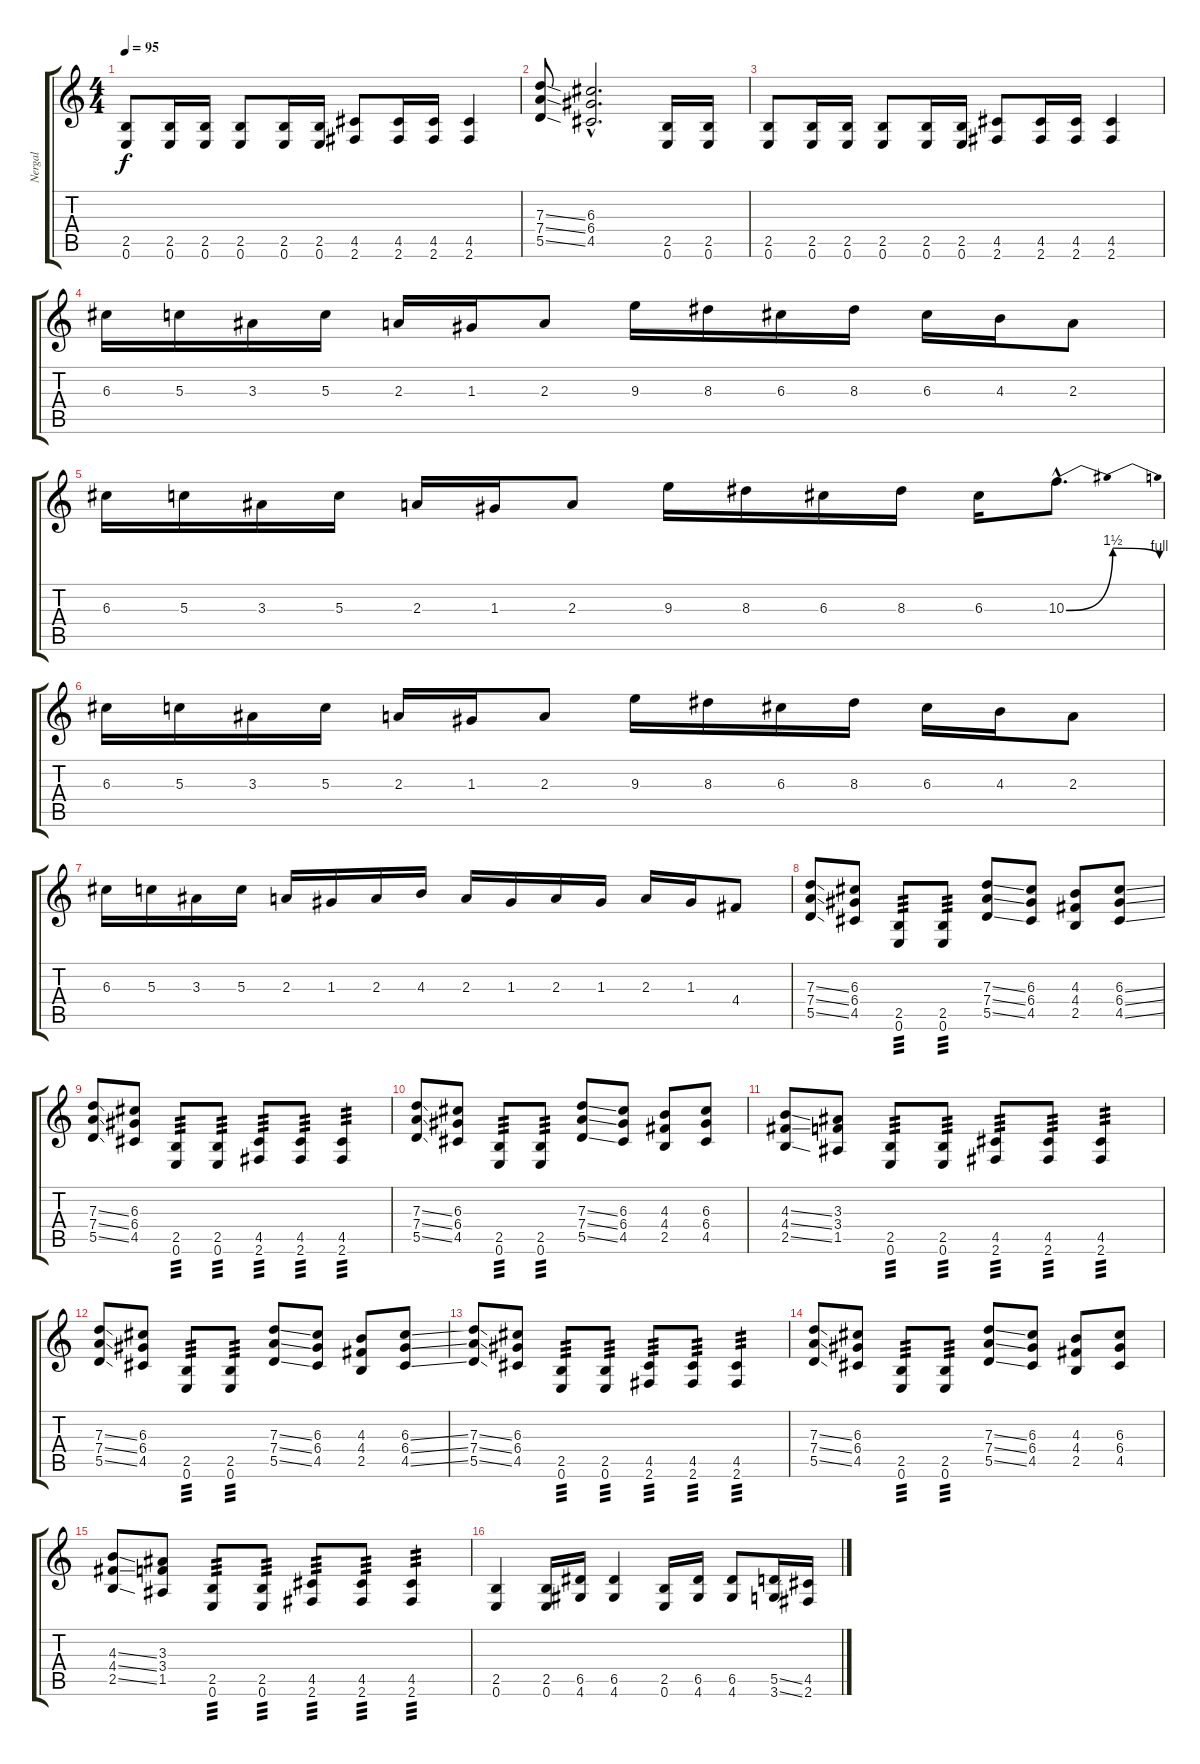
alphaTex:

\track ("Nergal" "Nergal") {instrument distortionguitar}
\staff {score tabs}
\tuning (E4 B3 G3 D3 A2 E2) {hide}
\ts (4 4)
\tempo 95
\clef g2
\ks c
(2.5 0.6).8{dy f} (2.5 0.6).16 (2.5 0.6).16 (2.5 0.6).8 (2.5 0.6).16 (2.5 0.6).16 (4.5 2.6).8 (4.5 2.6).16 (4.5 2.6).16 (4.5 2.6).4 |
(7.3{ss} 7.4{ss} 5.5{ss}).8 (6.3{hac} 6.4{hac} 4.5{hac}).2{d} (2.5 0.6).16 (2.5 0.6).16 |
(2.5 0.6).8 (2.5 0.6).16 (2.5 0.6).16 (2.5 0.6).8 (2.5 0.6).16 (2.5 0.6).16 (4.5 2.6).8 (4.5 2.6).16 (4.5 2.6).16 (4.5 2.6).4 |
6.3.16 5.3.16 3.3.16 5.3.16 2.3.16 1.3.16 2.3.8 9.3.16 8.3.16 6.3.16 8.3.16 6.3.16 4.3.16 2.3.8 |
6.3.16 5.3.16 3.3.16 5.3.16 2.3.16 1.3.16 2.3.8 9.3.16 8.3.16 6.3.16 8.3.16 6.3.16 10.3{be (bendrelease 0 0 30 6 30 6 60 4) hac}.8{d} |
6.3.16 5.3.16 3.3.16 5.3.16 2.3.16 1.3.16 2.3.8 9.3.16 8.3.16 6.3.16 8.3.16 6.3.16 4.3.16 2.3.8 |
6.3.16 5.3.16 3.3.16 5.3.16 2.3.16 1.3.16 2.3.16 4.3.16 2.3.16 1.3.16 2.3.16 1.3.16 2.3.16 1.3.16 4.4.8 |
(7.3{ss} 7.4{ss} 5.5{ss}).8{instrument distortionguitar} (6.3 6.4 4.5).8 (2.5 0.6).8{tp 3} (2.5 0.6).8{tp 3} (7.3{ss} 7.4{ss} 5.5{ss}).8 (6.3 6.4 4.5).8 (4.3 4.4 2.5).8 (6.3{ss} 6.4{ss} 4.5{ss}).8 |
(7.3{ss} 7.4{ss} 5.5{ss}).8 (6.3 6.4 4.5).8 (2.5 0.6).8{tp 3} (2.5 0.6).8{tp 3} (4.5 2.6).8{tp 3} (4.5 2.6).8{tp 3} (4.5 2.6).4{tp 3} |
(7.3{ss} 7.4{ss} 5.5{ss}).8 (6.3 6.4 4.5).8 (2.5 0.6).8{tp 3} (2.5 0.6).8{tp 3} (7.3{ss} 7.4{ss} 5.5{ss}).8 (6.3 6.4 4.5).8 (4.3 4.4 2.5).8 (6.3 6.4 4.5).8 |
(4.3{ss} 4.4{ss} 2.5{ss}).8 (3.3 3.4 1.5).8 (2.5 0.6).8{tp 3} (2.5 0.6).8{tp 3} (4.5 2.6).8{tp 3} (4.5 2.6).8{tp 3} (4.5 2.6).4{tp 3} |
(7.3{ss} 7.4{ss} 5.5{ss}).8{instrument distortionguitar} (6.3 6.4 4.5).8 (2.5 0.6).8{tp 3} (2.5 0.6).8{tp 3} (7.3{ss} 7.4{ss} 5.5{ss}).8 (6.3 6.4 4.5).8 (4.3 4.4 2.5).8 (6.3{ss} 6.4{ss} 4.5{ss}).8 |
(7.3{ss} 7.4{ss} 5.5{ss}).8 (6.3 6.4 4.5).8 (2.5 0.6).8{tp 3} (2.5 0.6).8{tp 3} (4.5 2.6).8{tp 3} (4.5 2.6).8{tp 3} (4.5 2.6).4{tp 3} |
(7.3{ss} 7.4{ss} 5.5{ss}).8 (6.3 6.4 4.5).8 (2.5 0.6).8{tp 3} (2.5 0.6).8{tp 3} (7.3{ss} 7.4{ss} 5.5{ss}).8 (6.3 6.4 4.5).8 (4.3 4.4 2.5).8 (6.3 6.4 4.5).8 |
(4.3{ss} 4.4{ss} 2.5{ss}).8 (3.3 3.4 1.5).8 (2.5 0.6).8{tp 3} (2.5 0.6).8{tp 3} (4.5 2.6).8{tp 3} (4.5 2.6).8{tp 3} (4.5 2.6).4{tp 3} |
(2.5 0.6).4 (2.5 0.6).16 (6.5 4.6).16 (6.5 4.6).4 (2.5 0.6).16 (6.5 4.6).16 (6.5 4.6).8 (5.5{ss} 3.6{ss}).16 (4.5 2.6).16
